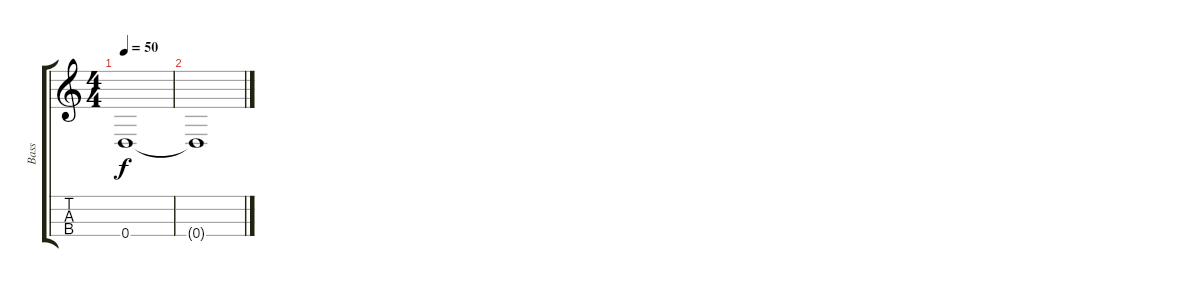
\track ("Bass" "Bass") {instrument electricbassfinger}
\staff {score tabs}
\tuning (G2 D2 A1 D2) {hide}
\ts (4 4)
\tempo 50
\clef g2
\ks c
0.4{t}.1{dy f} |
0.4{t}.1
